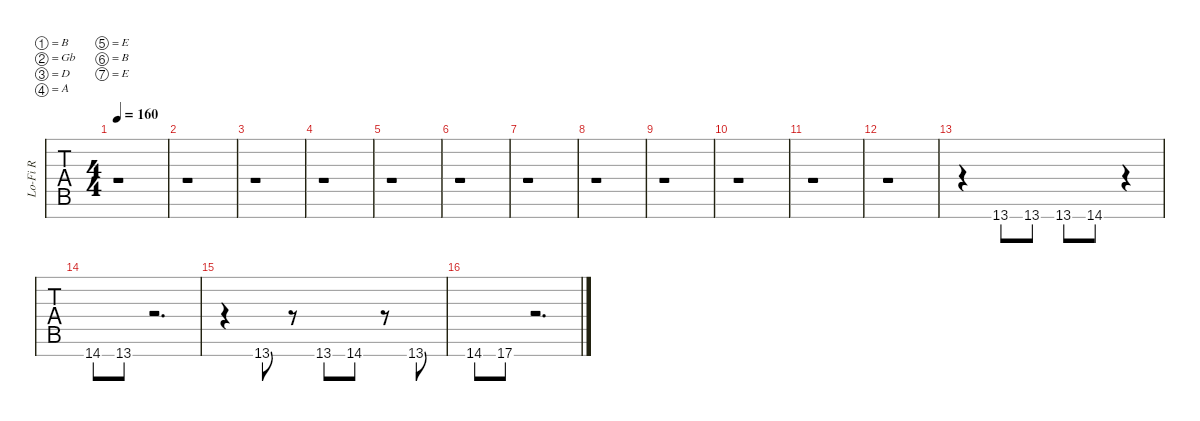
\defaultSystemsLayout 4
\hideDynamics
\bracketExtendMode groupsimilarinstruments
\multiBarRest
\otherSystemsTrackNameOrientation horizontal
\track ("Lo-Fi R" "Lo-Fi R") {instrument distortionguitar}
\staff {tabs}
\tuning (B3 Gb3 D3 A2 E2 B1 E1)
\ts (4 4)
\tempo 160
\clef g2
\ks c
r.1{dy mf} |
r.1 |
r.1 |
r.1 |
r.1 |
r.1 |
r.1 |
r.1 |
r.1 |
r.1 |
r.1 |
r.1 |
r.4 13.7.8 13.7.8 13.7.8 14.7{acc #}.8 r.4 |
14.7{acc #}.8 13.7.8 r.2{d} |
r.4 13.7.8 r.8 13.7.8 14.7{acc #}.8 r.8 13.7.8 |
14.7{acc #}.8 17.7.8 r.2{d}
